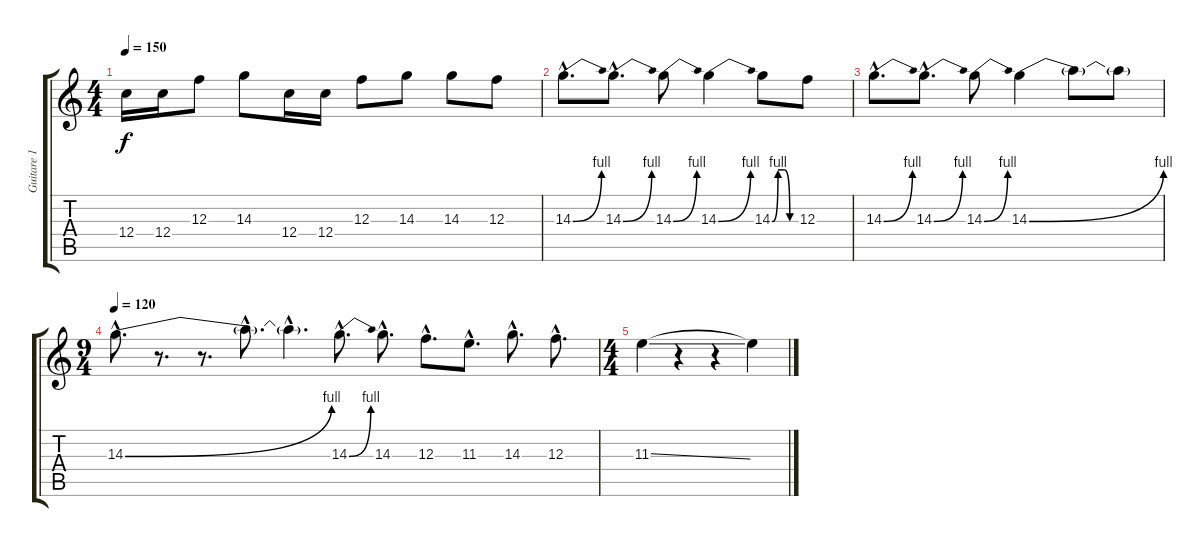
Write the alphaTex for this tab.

\track ("Guitare 1" "Guitare 1") {instrument distortionguitar}
\staff {score tabs}
\tuning (D4 A3 F3 C3 G2 D2) {hide}
\ts (4 4)
\tempo 150
\clef g2
\ks c
12.4.16{dy f} 12.4.16 12.3.8 14.3.8 12.4.16 12.4.16 12.3.8 14.3.8 14.3.8 12.3.8 |
14.3{be (bend 0 0 60 4) hac}.8{d} 14.3{be (bend 0 0 60 4) hac}.8{d} 14.3{be (bend 0 0 60 4)}.8 14.3{be (bend 0 0 60 4)}.4 14.3{be (custom 0 0 15 4 30 4 45 0 60 0)}.8 12.3.8 |
14.3{be (bend 0 0 60 4) hac}.8{d} 14.3{be (bend 0 0 60 4) hac}.8{d} 14.3{be (bend 0 0 60 4)}.8 14.3{be (bend 0 0 60 4)}.4 14.3{t}.8 14.3{t}.8 |
\ts (9 4)
\tempo 120
14.3{be (bend 0 0 60 4) hac}.8{d} r.8{d} r.8{d} 14.3{hac t}.8{d} 14.3{hac t}.4{d} 14.3{be (bend 0 0 60 4) hac}.8{d} 14.3{hac}.8{d} 12.3{hac}.8{d} 11.3{hac}.8{d} 14.3{hac}.8{d} 12.3{hac}.8{d} |
\ts (4 4)
11.3{ss}.4 r.4 r.4 11.3{t}.4
